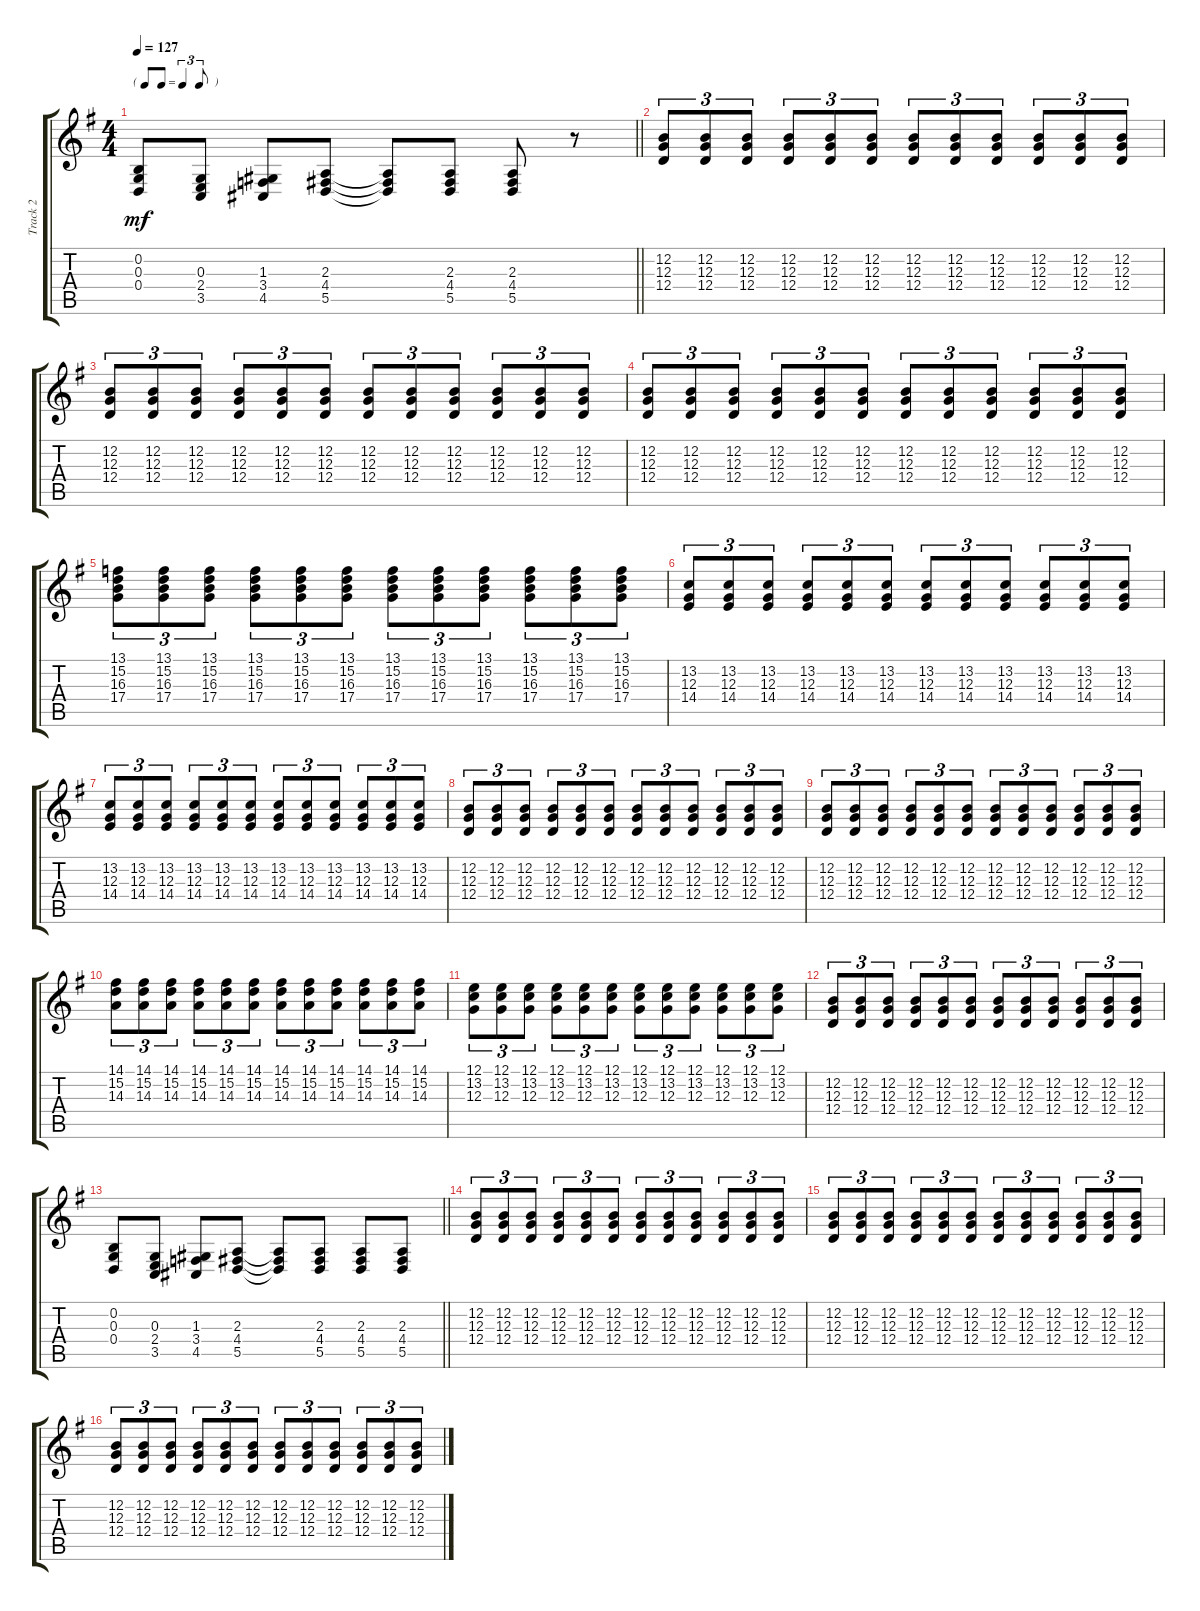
\track ("Track 2" "Track 2") {instrument acousticgrandpiano}
\staff {score tabs}
\tuning (E4 B3 G3 D3 A2 E2) {hide}
\ts (4 4)
\tf triplet8th
\tempo 127
\clef g2
\barLineRight lightlight
\ks g
(0.2 0.3 0.4).8{dy mf} (0.3 2.4 3.5).8 (1.3 3.4 4.5).8 (2.3 4.4 5.5).8 (2.3{t} 4.4{t} 5.5{t}).8 (2.3 4.4 5.5).8 (2.3 4.4 5.5).8 r.8 |
(12.2 12.3 12.4).8{tu (3 2)} (12.2 12.3 12.4).8{tu (3 2)} (12.2 12.3 12.4).8{tu (3 2)} (12.2 12.3 12.4).8{tu (3 2)} (12.2 12.3 12.4).8{tu (3 2)} (12.2 12.3 12.4).8{tu (3 2)} (12.2 12.3 12.4).8{tu (3 2)} (12.2 12.3 12.4).8{tu (3 2)} (12.2 12.3 12.4).8{tu (3 2)} (12.2 12.3 12.4).8{tu (3 2)} (12.2 12.3 12.4).8{tu (3 2)} (12.2 12.3 12.4).8{tu (3 2)} |
(12.2 12.3 12.4).8{tu (3 2)} (12.2 12.3 12.4).8{tu (3 2)} (12.2 12.3 12.4).8{tu (3 2)} (12.2 12.3 12.4).8{tu (3 2)} (12.2 12.3 12.4).8{tu (3 2)} (12.2 12.3 12.4).8{tu (3 2)} (12.2 12.3 12.4).8{tu (3 2)} (12.2 12.3 12.4).8{tu (3 2)} (12.2 12.3 12.4).8{tu (3 2)} (12.2 12.3 12.4).8{tu (3 2)} (12.2 12.3 12.4).8{tu (3 2)} (12.2 12.3 12.4).8{tu (3 2)} |
(12.2 12.3 12.4).8{tu (3 2)} (12.2 12.3 12.4).8{tu (3 2)} (12.2 12.3 12.4).8{tu (3 2)} (12.2 12.3 12.4).8{tu (3 2)} (12.2 12.3 12.4).8{tu (3 2)} (12.2 12.3 12.4).8{tu (3 2)} (12.2 12.3 12.4).8{tu (3 2)} (12.2 12.3 12.4).8{tu (3 2)} (12.2 12.3 12.4).8{tu (3 2)} (12.2 12.3 12.4).8{tu (3 2)} (12.2 12.3 12.4).8{tu (3 2)} (12.2 12.3 12.4).8{tu (3 2)} |
(13.1 15.2 16.3 17.4).8{tu (3 2)} (13.1 15.2 16.3 17.4).8{tu (3 2)} (13.1 15.2 16.3 17.4).8{tu (3 2)} (13.1 15.2 16.3 17.4).8{tu (3 2)} (13.1 15.2 16.3 17.4).8{tu (3 2)} (13.1 15.2 16.3 17.4).8{tu (3 2)} (13.1 15.2 16.3 17.4).8{tu (3 2)} (13.1 15.2 16.3 17.4).8{tu (3 2)} (13.1 15.2 16.3 17.4).8{tu (3 2)} (13.1 15.2 16.3 17.4).8{tu (3 2)} (13.1 15.2 16.3 17.4).8{tu (3 2)} (13.1 15.2 16.3 17.4).8{tu (3 2)} |
(13.2 12.3 14.4).8{tu (3 2)} (13.2 12.3 14.4).8{tu (3 2)} (13.2 12.3 14.4).8{tu (3 2)} (13.2 12.3 14.4).8{tu (3 2)} (13.2 12.3 14.4).8{tu (3 2)} (13.2 12.3 14.4).8{tu (3 2)} (13.2 12.3 14.4).8{tu (3 2)} (13.2 12.3 14.4).8{tu (3 2)} (13.2 12.3 14.4).8{tu (3 2)} (13.2 12.3 14.4).8{tu (3 2)} (13.2 12.3 14.4).8{tu (3 2)} (13.2 12.3 14.4).8{tu (3 2)} |
(13.2 12.3 14.4).8{tu (3 2)} (13.2 12.3 14.4).8{tu (3 2)} (13.2 12.3 14.4).8{tu (3 2)} (13.2 12.3 14.4).8{tu (3 2)} (13.2 12.3 14.4).8{tu (3 2)} (13.2 12.3 14.4).8{tu (3 2)} (13.2 12.3 14.4).8{tu (3 2)} (13.2 12.3 14.4).8{tu (3 2)} (13.2 12.3 14.4).8{tu (3 2)} (13.2 12.3 14.4).8{tu (3 2)} (13.2 12.3 14.4).8{tu (3 2)} (13.2 12.3 14.4).8{tu (3 2)} |
(12.2 12.3 12.4).8{tu (3 2)} (12.2 12.3 12.4).8{tu (3 2)} (12.2 12.3 12.4).8{tu (3 2)} (12.2 12.3 12.4).8{tu (3 2)} (12.2 12.3 12.4).8{tu (3 2)} (12.2 12.3 12.4).8{tu (3 2)} (12.2 12.3 12.4).8{tu (3 2)} (12.2 12.3 12.4).8{tu (3 2)} (12.2 12.3 12.4).8{tu (3 2)} (12.2 12.3 12.4).8{tu (3 2)} (12.2 12.3 12.4).8{tu (3 2)} (12.2 12.3 12.4).8{tu (3 2)} |
(12.2 12.3 12.4).8{tu (3 2)} (12.2 12.3 12.4).8{tu (3 2)} (12.2 12.3 12.4).8{tu (3 2)} (12.2 12.3 12.4).8{tu (3 2)} (12.2 12.3 12.4).8{tu (3 2)} (12.2 12.3 12.4).8{tu (3 2)} (12.2 12.3 12.4).8{tu (3 2)} (12.2 12.3 12.4).8{tu (3 2)} (12.2 12.3 12.4).8{tu (3 2)} (12.2 12.3 12.4).8{tu (3 2)} (12.2 12.3 12.4).8{tu (3 2)} (12.2 12.3 12.4).8{tu (3 2)} |
(14.1 15.2 14.3).8{tu (3 2)} (14.1 15.2 14.3).8{tu (3 2)} (14.1 15.2 14.3).8{tu (3 2)} (14.1 15.2 14.3).8{tu (3 2)} (14.1 15.2 14.3).8{tu (3 2)} (14.1 15.2 14.3).8{tu (3 2)} (14.1 15.2 14.3).8{tu (3 2)} (14.1 15.2 14.3).8{tu (3 2)} (14.1 15.2 14.3).8{tu (3 2)} (14.1 15.2 14.3).8{tu (3 2)} (14.1 15.2 14.3).8{tu (3 2)} (14.1 15.2 14.3).8{tu (3 2)} |
(12.1 13.2 12.3).8{tu (3 2)} (12.1 13.2 12.3).8{tu (3 2)} (12.1 13.2 12.3).8{tu (3 2)} (12.1 13.2 12.3).8{tu (3 2)} (12.1 13.2 12.3).8{tu (3 2)} (12.1 13.2 12.3).8{tu (3 2)} (12.1 13.2 12.3).8{tu (3 2)} (12.1 13.2 12.3).8{tu (3 2)} (12.1 13.2 12.3).8{tu (3 2)} (12.1 13.2 12.3).8{tu (3 2)} (12.1 13.2 12.3).8{tu (3 2)} (12.1 13.2 12.3).8{tu (3 2)} |
(12.2 12.3 12.4).8{tu (3 2)} (12.2 12.3 12.4).8{tu (3 2)} (12.2 12.3 12.4).8{tu (3 2)} (12.2 12.3 12.4).8{tu (3 2)} (12.2 12.3 12.4).8{tu (3 2)} (12.2 12.3 12.4).8{tu (3 2)} (12.2 12.3 12.4).8{tu (3 2)} (12.2 12.3 12.4).8{tu (3 2)} (12.2 12.3 12.4).8{tu (3 2)} (12.2 12.3 12.4).8{tu (3 2)} (12.2 12.3 12.4).8{tu (3 2)} (12.2 12.3 12.4).8{tu (3 2)} |
\barLineRight lightlight
(0.2 0.3 0.4).8 (0.3 2.4 3.5).8 (1.3 3.4 4.5).8 (2.3 4.4 5.5).8 (2.3{t} 4.4{t} 5.5{t}).8 (2.3 4.4 5.5).8 (2.3 4.4 5.5).8 (2.3 4.4 5.5).8 |
(12.2 12.3 12.4).8{tu (3 2)} (12.2 12.3 12.4).8{tu (3 2)} (12.2 12.3 12.4).8{tu (3 2)} (12.2 12.3 12.4).8{tu (3 2)} (12.2 12.3 12.4).8{tu (3 2)} (12.2 12.3 12.4).8{tu (3 2)} (12.2 12.3 12.4).8{tu (3 2)} (12.2 12.3 12.4).8{tu (3 2)} (12.2 12.3 12.4).8{tu (3 2)} (12.2 12.3 12.4).8{tu (3 2)} (12.2 12.3 12.4).8{tu (3 2)} (12.2 12.3 12.4).8{tu (3 2)} |
(12.2 12.3 12.4).8{tu (3 2)} (12.2 12.3 12.4).8{tu (3 2)} (12.2 12.3 12.4).8{tu (3 2)} (12.2 12.3 12.4).8{tu (3 2)} (12.2 12.3 12.4).8{tu (3 2)} (12.2 12.3 12.4).8{tu (3 2)} (12.2 12.3 12.4).8{tu (3 2)} (12.2 12.3 12.4).8{tu (3 2)} (12.2 12.3 12.4).8{tu (3 2)} (12.2 12.3 12.4).8{tu (3 2)} (12.2 12.3 12.4).8{tu (3 2)} (12.2 12.3 12.4).8{tu (3 2)} |
(12.2 12.3 12.4).8{tu (3 2)} (12.2 12.3 12.4).8{tu (3 2)} (12.2 12.3 12.4).8{tu (3 2)} (12.2 12.3 12.4).8{tu (3 2)} (12.2 12.3 12.4).8{tu (3 2)} (12.2 12.3 12.4).8{tu (3 2)} (12.2 12.3 12.4).8{tu (3 2)} (12.2 12.3 12.4).8{tu (3 2)} (12.2 12.3 12.4).8{tu (3 2)} (12.2 12.3 12.4).8{tu (3 2)} (12.2 12.3 12.4).8{tu (3 2)} (12.2 12.3 12.4).8{tu (3 2)}
